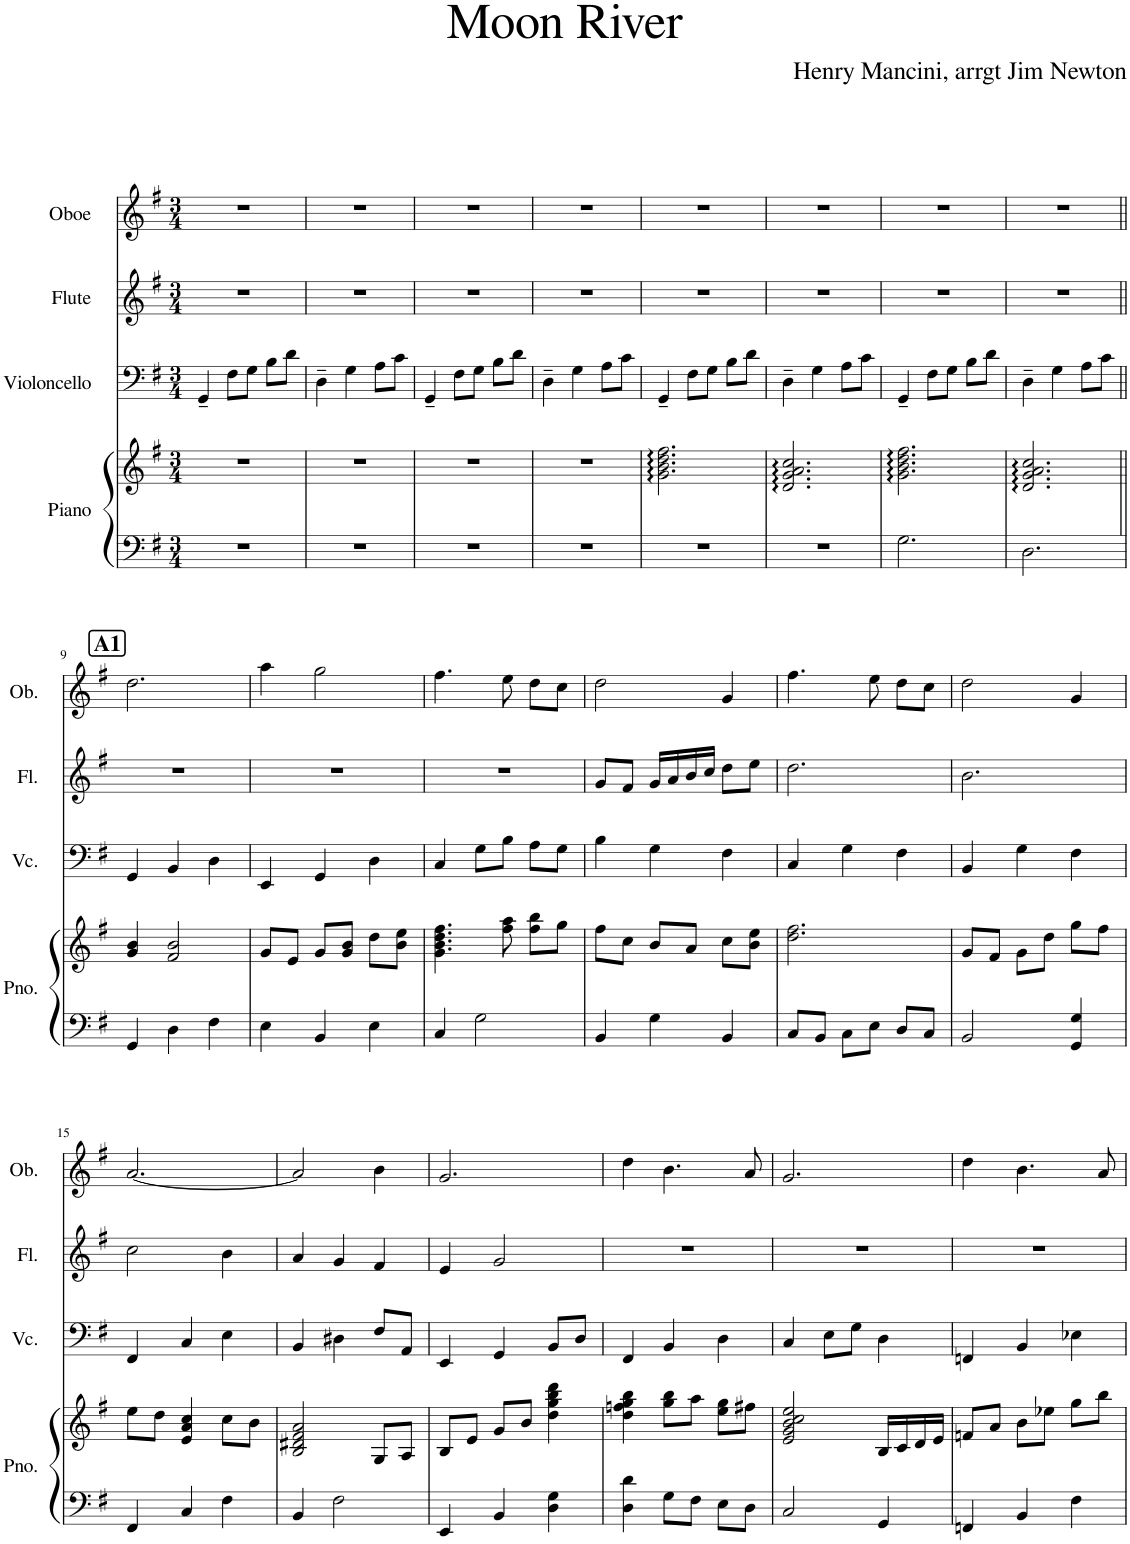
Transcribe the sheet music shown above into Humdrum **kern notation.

**kern	**kern	**kern	**kern	**harte	**kern	**kern	**kern
*part5	*part5	*part4	*part4	*part4	*part3	*part2	*part1
*staff7	*staff6	*staff5	*staff4	*	*staff3	*staff2	*staff1
*I"Piano	*	*I"Piano	*	*	*I"Violoncello	*I"Flute	*I"Oboe
*I'Pno.	*	*I'Pno.	*	*	*I'Vc.	*I'Fl.	*I'Ob.
*	*	*stria5	*stria5	*	*	*	*
*clefF4	*clefG2	*clefF4	*clefG2	*	*clefF4	*clefG2	*clefG2
*k[f#]	*k[f#]	*k[f#]	*k[f#]	*	*k[f#]	*k[f#]	*k[f#]
*M3/4	*M3/4	*M3/4	*M3/4	*	*M3/4	*M3/4	*M3/4
=1	=1	=1	=1	=1	=1	=1	=1
2.r	2.r	2.r	2.r	.	4GG~/	2.r	2.r
.	.	.	.	.	8F#\L	.	.
.	.	.	.	.	8G\J	.	.
.	.	.	.	.	8B\L	.	.
.	.	.	.	.	8d\J	.	.
=2	=2	=2	=2	=2	=2	=2	=2
2.r	2.r	2.r	2.r	.	4D~\	2.r	2.r
.	.	.	.	.	4G\	.	.
.	.	.	.	.	8A\L	.	.
.	.	.	.	.	8c\J	.	.
=3	=3	=3	=3	=3	=3	=3	=3
2.r	2.r	2.r	2.r	.	4GG~/	2.r	2.r
.	.	.	.	.	8F#\L	.	.
.	.	.	.	.	8G\J	.	.
.	.	.	.	.	8B\L	.	.
.	.	.	.	.	8d\J	.	.
=4	=4	=4	=4	=4	=4	=4	=4
2.r	2.r	2.r	2.r	.	4D~\	2.r	2.r
.	.	.	.	.	4G\	.	.
.	.	.	.	.	8A\L	.	.
.	.	.	.	.	8c\J	.	.
=5	=5	=5	=5	=5	=5	=5	=5
!	!	!	!	!LO:H:kt=7	!	!	!
2.r	2.g\ 2.b\ 2.dd\ 2.ff#\	2.GG 2.D 2.F#	2.g 2.b 2.dd 2.ff#	G:maj7	4GG~/	2.r	2.r
.	.	.	.	.	8F#\L	.	.
.	.	.	.	.	8G\J	.	.
.	.	.	.	.	8B\L	.	.
.	.	.	.	.	8d\J	.	.
=6	=6	=6	=6	=6	=6	=6	=6
!	!	!	!	!LO:H:kt=74	!	!	!
2.r	2.d/ 2.g/ 2.a/ 2.cc/	2.D 2.A	2.d 2.g 2.a 2.cc	D:sus4(7)	4D~\	2.r	2.r
.	.	.	.	.	4G\	.	.
.	.	.	.	.	8A\L	.	.
.	.	.	.	.	8c\J	.	.
=7	=7	=7	=7	=7	=7	=7	=7
!	!	!	!	!LO:H:kt=7	!	!	!
2.G\	2.g\ 2.b\ 2.dd\ 2.ff#\	2.GG 2.D 2.F#	2.g 2.b 2.dd 2.ff#	G:maj7	4GG~/	2.r	2.r
.	.	.	.	.	8F#\L	.	.
.	.	.	.	.	8G\J	.	.
.	.	.	.	.	8B\L	.	.
.	.	.	.	.	8d\J	.	.
=8	=8	=8	=8	=8	=8	=8	=8
!	!	!	!	!LO:H:kt=74	!	!	!
2.D\	2.d/ 2.g/ 2.a/ 2.cc/	2.BB 2.F# 2.A	2.d 2.g 2.a 2.cc	D:sus4(7)	4D~\	2.r	2.r
.	.	.	.	.	4G\	.	.
.	.	.	.	.	8A\L	.	.
.	.	.	.	.	8c\J	.	.
!!LO:LB:g=z
!!LO:REH:place=s1:a:B:cj:fs=14:t=A1
=9||	=9||	=9||	=9||	=9||	=9||	=9||	=9||
!	!	!	!	!LO:H:kt=7	!	!	!
4GG/	4g/ 4b/	2.GG 2.D 2.F#	2.g 2.b 2.dd 2.ff#	G:maj7	4GG/	2.r	2.dd\
4D\	2f#/ 2b/	.	.	.	4BB/	.	.
4F#\	.	.	.	.	4D\	.	.
=10	=10	=10	=10	=10	=10	=10	=10
!	!	!	!	!LO:H:kt=m7	!	!	!
4E\	8g/L	2.EE 2.BB 2.E 2.B	2.e 2.g 2.b 2.dd	E:min7	4EE/	2.r	4aa\
.	8e/J	.	.	.	.	.	.
4BB/	8g/L	.	.	.	4GG/	.	2gg\
.	8g/ 8b/J	.	.	.	.	.	.
4E\	8dd\L	.	.	.	4D\	.	.
.	8b\ 8ee\J	.	.	.	.	.	.
=11	=11	=11	=11	=11	=11	=11	=11
!	!	!	!	!LO:H:kt=9	!	!	!
4C/	4.g\ 4.b\ 4.dd\ 4.ff#\	2.C 2.G	2.c 2.e 2.g 2.b 2.dd 2.ff#	C:9(#11)	4C/	2.r	4.ff#\
2G\	.	.	.	.	8G\L	.	.
.	8ff#\ 8aa\	.	.	.	8B\J	.	8ee\
.	8ff#\ 8bb\L	.	.	.	8A\L	.	8dd\L
.	8gg\J	.	.	.	8G\J	.	8cc\J
=12	=12	=12	=12	=12	=12	=12	=12
!	!	!	!	!LO:H:kt=7	!	!	!
4BB/	8ff#\L	2.BB 2.G 2.B	2.d 2.g 2.b 2.dd 2.ff#	G:maj7/3	4B\	8g/L	2dd\
.	8cc\J	.	.	.	.	8f#/J	.
4G\	8b/L	.	.	.	4G\	16g/LL	.
.	.	.	.	.	.	16a/	.
.	8a/J	.	.	.	.	16b/	.
.	.	.	.	.	.	16cc/JJ	.
4BB/	8cc\L	.	.	.	4F#\	8dd\L	4g/
.	8b\ 8ee\J	.	.	.	.	8ee\J	.
=13	=13	=13	=13	=13	=13	=13	=13
!	!	!	!	!LO:H:kt=9	!	!	!
8C/L	2.dd\ 2.ff#\	2.C 2.G	2.c 2.e 2.g 2.b 2.dd 2.ff#	C:9(#11)	4C/	2.dd\	4.ff#\
8BB/J	.	.	.	.	.	.	.
8C\L	.	.	.	.	4G\	.	.
8E\J	.	.	.	.	.	.	8ee\
8D/L	.	.	.	.	4F#\	.	8dd\L
8C/J	.	.	.	.	.	.	8cc\J
=14	=14	=14	=14	=14	=14	=14	=14
!	!	!	!	!LO:H:kt=7	!	!	!
2BB/	8g/L	2.BB 2.G 2.B	2.d 2.g 2.b 2.dd 2.ff#	G:maj7/3	4BB/	2.b\	2dd\
.	8f#/J	.	.	.	.	.	.
.	8g\L	.	.	.	4G\	.	.
.	8dd\J	.	.	.	.	.	.
4GG/ 4G/	8gg\L	.	.	.	4F#\	.	4g/
.	8ff#\J	.	.	.	.	.	.
!!LO:LB:g=z
=15	=15	=15	=15	=15	=15	=15	=15
!	!	!	!	!LO:H:kt=m7(b5)	!	!	!
4FF#/	8ee\L	2.FF# 2.C 2.F#	2.f# 2.a 2.cc 2.ee	F#:hdim7	4FF#/	2cc\	[2.a/
.	8dd\J	.	.	.	.	.	.
4C/	4e/ 4a/ 4cc/	.	.	.	4C/	.	.
4F#\	8cc\L	.	.	.	4E\	4b\	.
.	8b\J	.	.	.	.	.	.
=16	=16	=16	=16	=16	=16	=16	=16
!	!	!	!	!LO:H:kt=7	!	!	!
4BB/	2B/ 2d#X/ 2f#/ 2a/	2.BB 2.F#	2.B 2.d#X 2.f# 2.a	B:7	4BB/	4a/	2a/]
2F#\	.	.	.	.	4D#X\	4g/	.
.	8G/L	.	.	.	8F#/L	4f#/	4b\
.	8A/J	.	.	.	8AA/J	.	.
=17	=17	=17	=17	=17	=17	=17	=17
4EE/	8B/L	2.r	2.r	.	4EE/	4e/	2.g/
.	8e/J	.	.	.	.	.	.
4BB/	8g/L	.	.	.	4GG/	2g/	.
.	8b/J	.	.	.	.	.	.
4D\ 4G\	4dd\ 4gg\ 4bb\ 4ddd\	.	.	.	8BB/L	.	.
.	.	.	.	.	8D/J	.	.
=18	=18	=18	=18	=18	=18	=18	=18
4D\ 4d\	4dd\ 4ffn\ 4gg\ 4bb\	2.r	2.r	.	4FF#/	2.r	4dd\
8G\L	8gg\ 8bb\L	.	.	.	4BB/	.	4.b\
8F#\J	8aa\J	.	.	.	.	.	.
8E\L	8ee\ 8gg\L	.	.	.	4D\	.	.
8D\J	8ff#X\J	.	.	.	.	.	8a/
=19	=19	=19	=19	=19	=19	=19	=19
2C/	2e/ 2g/ 2b/ 2cc/ 2ee/	2.r	2.r	.	4C/	2.r	2.g/
.	.	.	.	.	8E\L	.	.
.	.	.	.	.	8G\J	.	.
4GG/	16B/LL	.	.	.	4D\	.	.
.	16c/	.	.	.	.	.	.
.	16d/	.	.	.	.	.	.
.	16e/JJ	.	.	.	.	.	.
=20	=20	=20	=20	=20	=20	=20	=20
4FFn/	8fn/L	2.r	2.r	.	4FFn/	2.r	4dd\
.	8a/J	.	.	.	.	.	.
4BB/	8b\L	.	.	.	4BB/	.	4.b\
.	8ee-X\J	.	.	.	.	.	.
4F#\	8gg\L	.	.	.	4E-X\	.	.
.	8bb\J	.	.	.	.	.	8a/
=	=	=	=	=	=	=	=
*-	*-	*-	*-	*-	*-	*-	*-
